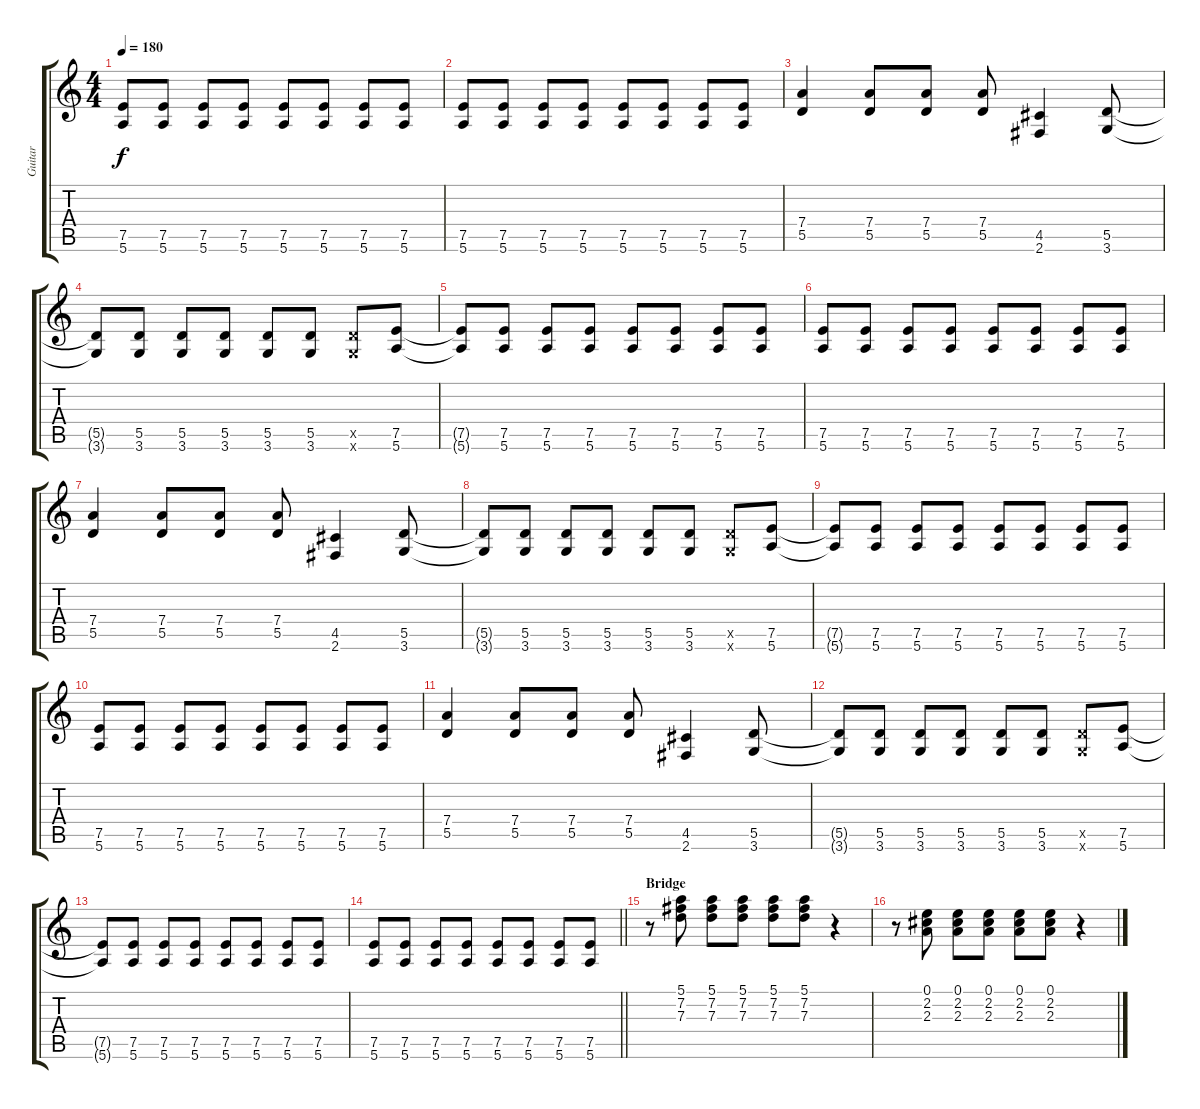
\track ("Guitar" "Guitar") {instrument distortionguitar}
\staff {score tabs}
\tuning (E4 B3 G3 D3 A2 E2) {hide}
\ts (4 4)
\tempo 180
\clef g2
\ks c
(7.5{t} 5.6{t}).8{dy f} (7.5 5.6).8 (7.5 5.6).8 (7.5 5.6).8 (7.5 5.6).8 (7.5 5.6).8 (7.5 5.6).8 (7.5 5.6).8 |
(7.5 5.6).8 (7.5 5.6).8 (7.5 5.6).8 (7.5 5.6).8 (7.5 5.6).8 (7.5 5.6).8 (7.5 5.6).8 (7.5 5.6).8 |
(7.4 5.5).4 (7.4 5.5).8 (7.4 5.5).8 (7.4 5.5).8 (4.5 2.6).4 (5.5 3.6).8 |
(5.5{t} 3.6{t}).8 (5.5 3.6).8 (5.5 3.6).8 (5.5 3.6).8 (5.5 3.6).8 (5.5 3.6).8 (5.5{x} 3.6{x}).8 (7.5 5.6).8 |
(7.5{t} 5.6{t}).8 (7.5 5.6).8 (7.5 5.6).8 (7.5 5.6).8 (7.5 5.6).8 (7.5 5.6).8 (7.5 5.6).8 (7.5 5.6).8 |
(7.5 5.6).8 (7.5 5.6).8 (7.5 5.6).8 (7.5 5.6).8 (7.5 5.6).8 (7.5 5.6).8 (7.5 5.6).8 (7.5 5.6).8 |
(7.4 5.5).4 (7.4 5.5).8 (7.4 5.5).8 (7.4 5.5).8 (4.5 2.6).4 (5.5 3.6).8 |
(5.5{t} 3.6{t}).8 (5.5 3.6).8 (5.5 3.6).8 (5.5 3.6).8 (5.5 3.6).8 (5.5 3.6).8 (5.5{x} 3.6{x}).8 (7.5 5.6).8 |
(7.5{t} 5.6{t}).8 (7.5 5.6).8 (7.5 5.6).8 (7.5 5.6).8 (7.5 5.6).8 (7.5 5.6).8 (7.5 5.6).8 (7.5 5.6).8 |
(7.5 5.6).8 (7.5 5.6).8 (7.5 5.6).8 (7.5 5.6).8 (7.5 5.6).8 (7.5 5.6).8 (7.5 5.6).8 (7.5 5.6).8 |
(7.4 5.5).4 (7.4 5.5).8 (7.4 5.5).8 (7.4 5.5).8 (4.5 2.6).4 (5.5 3.6).8 |
(5.5{t} 3.6{t}).8 (5.5 3.6).8 (5.5 3.6).8 (5.5 3.6).8 (5.5 3.6).8 (5.5 3.6).8 (5.5{x} 3.6{x}).8 (7.5 5.6).8 |
(7.5{t} 5.6{t}).8 (7.5 5.6).8 (7.5 5.6).8 (7.5 5.6).8 (7.5 5.6).8 (7.5 5.6).8 (7.5 5.6).8 (7.5 5.6).8 |
\barLineRight lightlight
(7.5 5.6).8 (7.5 5.6).8 (7.5 5.6).8 (7.5 5.6).8 (7.5 5.6).8 (7.5 5.6).8 (7.5 5.6).8 (7.5 5.6).8 |
\section ("" "Bridge")
r.8 (5.1 7.2 7.3).8 (5.1 7.2 7.3).8 (5.1 7.2 7.3).8 (5.1 7.2 7.3).8 (5.1 7.2 7.3).8 r.4 |
r.8 (0.1 2.2 2.3).8 (0.1 2.2 2.3).8 (0.1 2.2 2.3).8 (0.1 2.2 2.3).8 (0.1 2.2 2.3).8 r.4
